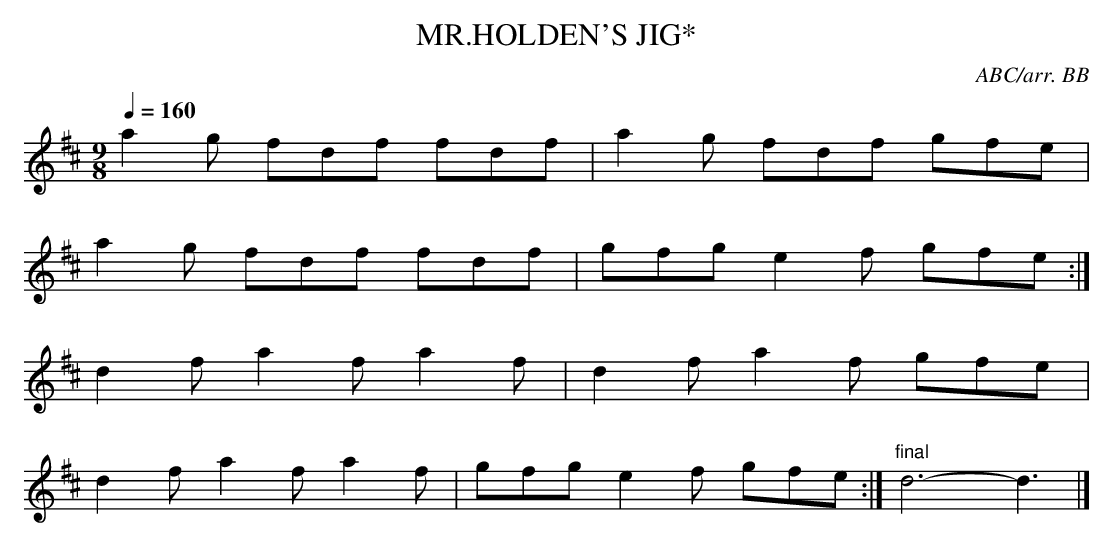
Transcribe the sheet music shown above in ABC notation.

X:1
T:MR.HOLDEN'S JIG*
C:ABC/arr. BB
Q:1/4=160
L:1/8
M:9/8
K:D
a2g fdf fdf|a2g fdf gfe|
a2g fdf fdf|gfg e2f gfe :|
d2f a2f a2f|d2f a2f gfe|
d2f a2f a2f|gfg e2f gfe :|\
"final"d6-d3|]
